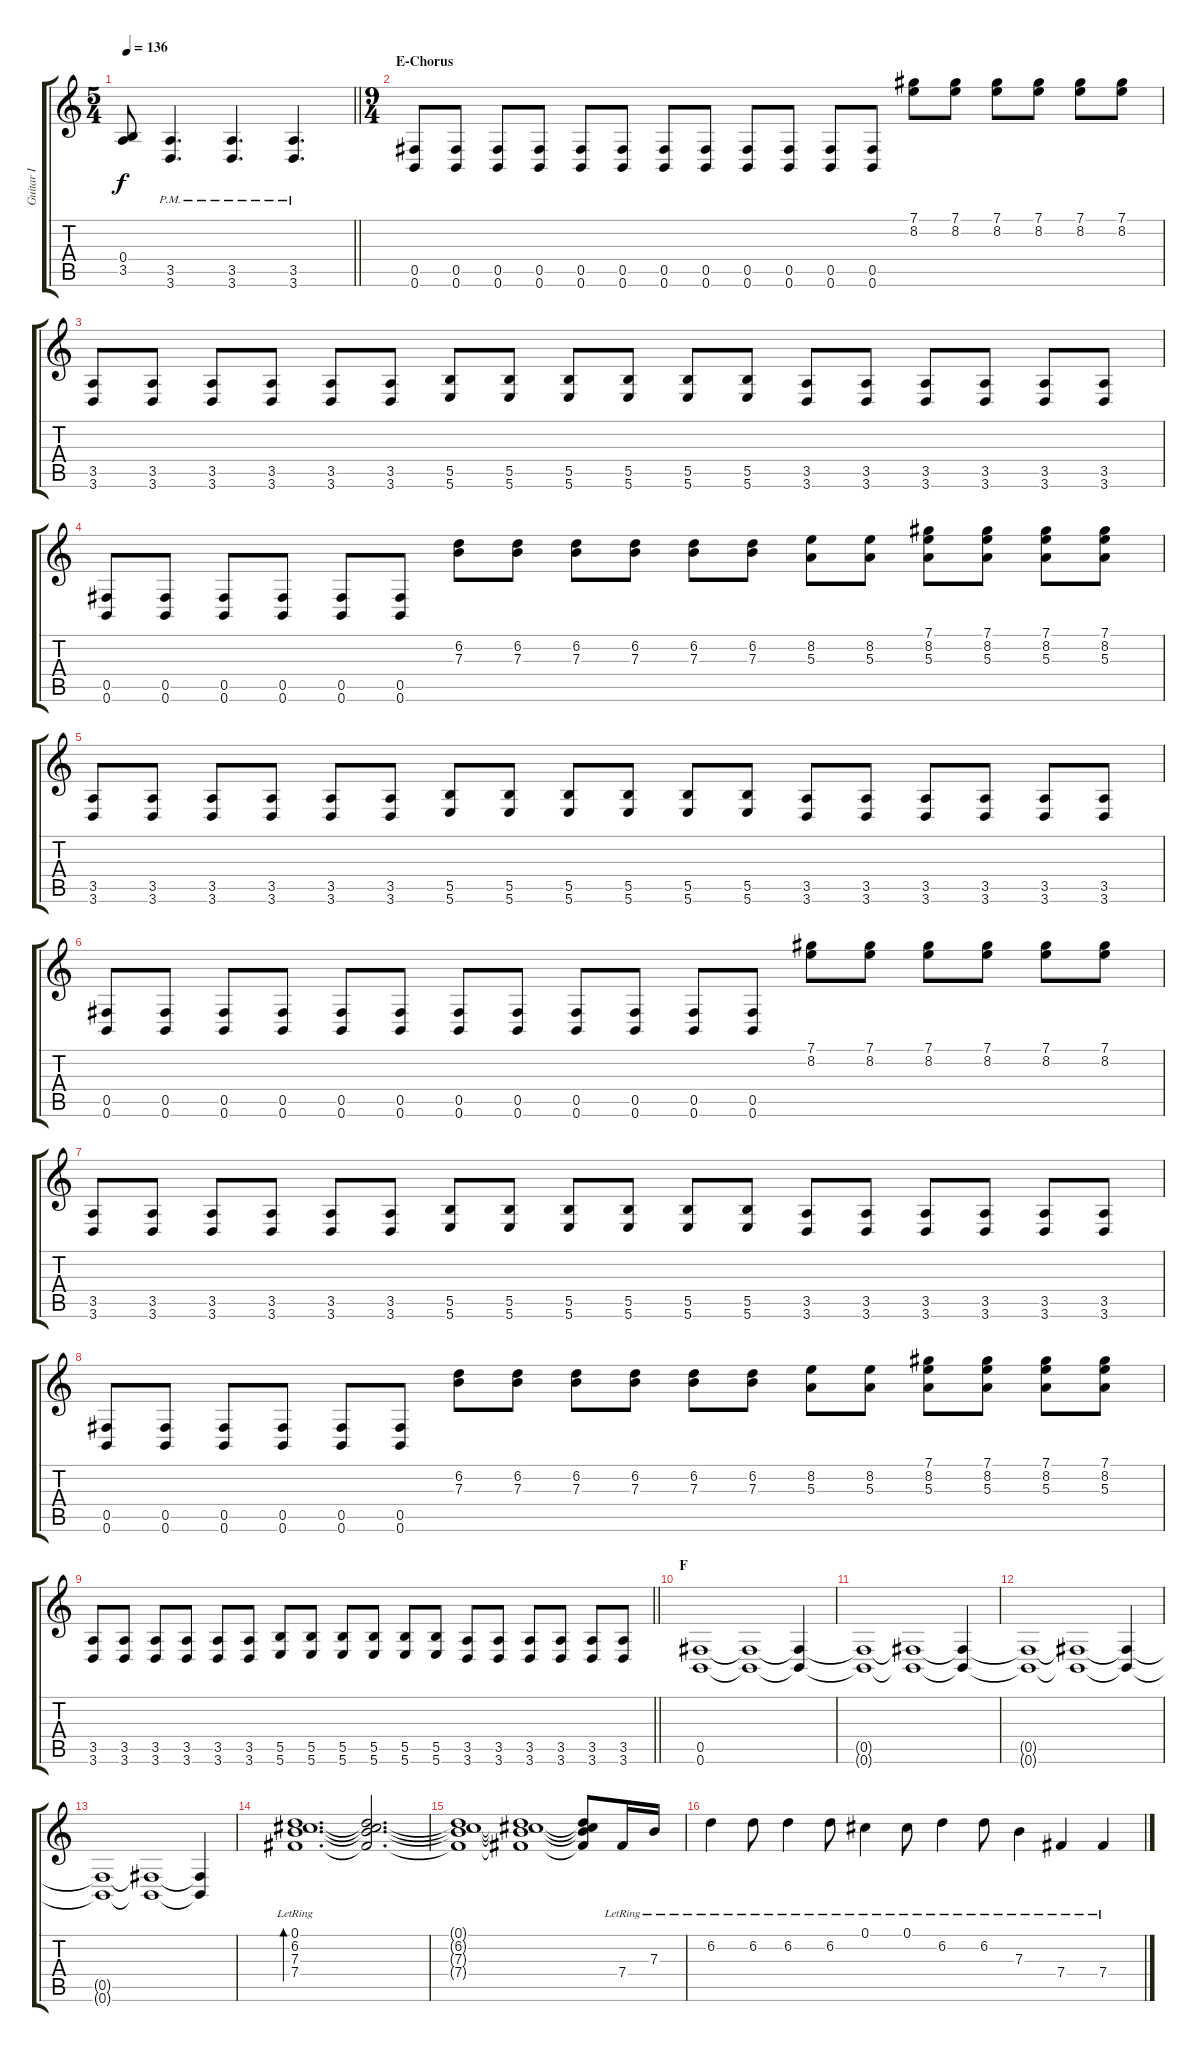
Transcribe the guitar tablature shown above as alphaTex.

\track ("Guitar I" "Guitar I") {instrument distortionguitar}
\staff {score tabs}
\tuning (Db4 Ab3 E3 B2 Gb2 B1) {hide}
\ts (5 4)
\tempo 136
\clef g2
\barLineRight lightlight
\ks c
(0.4 3.5{t}).8{dy f} (3.5{pm} 3.6{pm}).4{d} (3.5{pm} 3.6).4{d} (3.5{pm} 3.6{pm}).4{d} |
\ts (9 4)
\section ("" "E-Chorus")
(0.5 0.6).8 (0.5 0.6).8 (0.5 0.6).8 (0.5 0.6).8 (0.5 0.6).8 (0.5 0.6).8 (0.5 0.6).8 (0.5 0.6).8 (0.5 0.6).8 (0.5 0.6).8 (0.5 0.6).8 (0.5 0.6).8 (7.1 8.2).8 (7.1 8.2).8 (7.1 8.2).8 (7.1 8.2).8 (7.1 8.2).8 (7.1 8.2).8 |
(3.5 3.6).8 (3.5 3.6).8 (3.5 3.6).8 (3.5 3.6).8 (3.5 3.6).8 (3.5 3.6).8 (5.5 5.6).8 (5.5 5.6).8 (5.5 5.6).8 (5.5 5.6).8 (5.5 5.6).8 (5.5 5.6).8 (3.5 3.6).8 (3.5 3.6).8 (3.5 3.6).8 (3.5 3.6).8 (3.5 3.6).8 (3.5 3.6).8 |
(0.5 0.6).8 (0.5 0.6).8 (0.5 0.6).8 (0.5 0.6).8 (0.5 0.6).8 (0.5 0.6).8 (6.2 7.3).8 (6.2 7.3).8 (6.2 7.3).8 (6.2 7.3).8 (6.2 7.3).8 (6.2 7.3).8 (8.2 5.3).8 (8.2 5.3).8 (7.1 8.2 5.3).8 (7.1 8.2 5.3).8 (7.1 8.2 5.3).8 (7.1 8.2 5.3).8 |
(3.5 3.6).8 (3.5 3.6).8 (3.5 3.6).8 (3.5 3.6).8 (3.5 3.6).8 (3.5 3.6).8 (5.5 5.6).8 (5.5 5.6).8 (5.5 5.6).8 (5.5 5.6).8 (5.5 5.6).8 (5.5 5.6).8 (3.5 3.6).8 (3.5 3.6).8 (3.5 3.6).8 (3.5 3.6).8 (3.5 3.6).8 (3.5 3.6).8 |
(0.5 0.6).8 (0.5 0.6).8 (0.5 0.6).8 (0.5 0.6).8 (0.5 0.6).8 (0.5 0.6).8 (0.5 0.6).8 (0.5 0.6).8 (0.5 0.6).8 (0.5 0.6).8 (0.5 0.6).8 (0.5 0.6).8 (7.1 8.2).8 (7.1 8.2).8 (7.1 8.2).8 (7.1 8.2).8 (7.1 8.2).8 (7.1 8.2).8 |
(3.5 3.6).8 (3.5 3.6).8 (3.5 3.6).8 (3.5 3.6).8 (3.5 3.6).8 (3.5 3.6).8 (5.5 5.6).8 (5.5 5.6).8 (5.5 5.6).8 (5.5 5.6).8 (5.5 5.6).8 (5.5 5.6).8 (3.5 3.6).8 (3.5 3.6).8 (3.5 3.6).8 (3.5 3.6).8 (3.5 3.6).8 (3.5 3.6).8 |
(0.5 0.6).8 (0.5 0.6).8 (0.5 0.6).8 (0.5 0.6).8 (0.5 0.6).8 (0.5 0.6).8 (6.2 7.3).8 (6.2 7.3).8 (6.2 7.3).8 (6.2 7.3).8 (6.2 7.3).8 (6.2 7.3).8 (8.2 5.3).8 (8.2 5.3).8 (7.1 8.2 5.3).8 (7.1 8.2 5.3).8 (7.1 8.2 5.3).8 (7.1 8.2 5.3).8 |
\barLineRight lightlight
(3.5 3.6).8 (3.5 3.6).8 (3.5 3.6).8 (3.5 3.6).8 (3.5 3.6).8 (3.5 3.6).8 (5.5 5.6).8 (5.5 5.6).8 (5.5 5.6).8 (5.5 5.6).8 (5.5 5.6).8 (5.5 5.6).8 (3.5 3.6).8 (3.5 3.6).8 (3.5 3.6).8 (3.5 3.6).8 (3.5 3.6).8 (3.5 3.6).8 |
\section ("" "F")
(0.5 0.6).1 (0.5{t} 0.6{t}).1 (0.5{t} 0.6{t}).4 |
(0.5{t} 0.6{t}).1 (0.5{t} 0.6{t}).1 (0.5{t} 0.6{t}).4 |
(0.5{t} 0.6{t}).1 (0.5{t} 0.6{t}).1 (0.5{t} 0.6{t}).4 |
(0.5{t} 0.6{t}).1 (0.5{t} 0.6{t}).1 (0.5{t} 0.6{t}).4 |
(0.1{lr} 6.2{lr} 7.3{lr} 7.4).1{d bd 480 instrument overdrivenguitar} (0.1{t} 6.2{t} 7.3{t} 7.4{t}).2{d} |
(0.1{t} 6.2{t} 7.3{t} 7.4{t}).1 (0.1{t} 6.2{t} 7.3{t} 7.4{t}).1 (0.1{t} 6.2{t} 7.3{t} 7.4{t}).8 7.4{lr}.16 7.3{lr}.16 |
6.2{lr}.4 6.2{lr}.8 6.2{lr}.4 6.2{lr}.8 0.1{lr}.4 0.1{lr}.8 6.2{lr}.4 6.2{lr}.8 7.3{lr}.4 7.4{lr}.4 7.4{lr}.4
